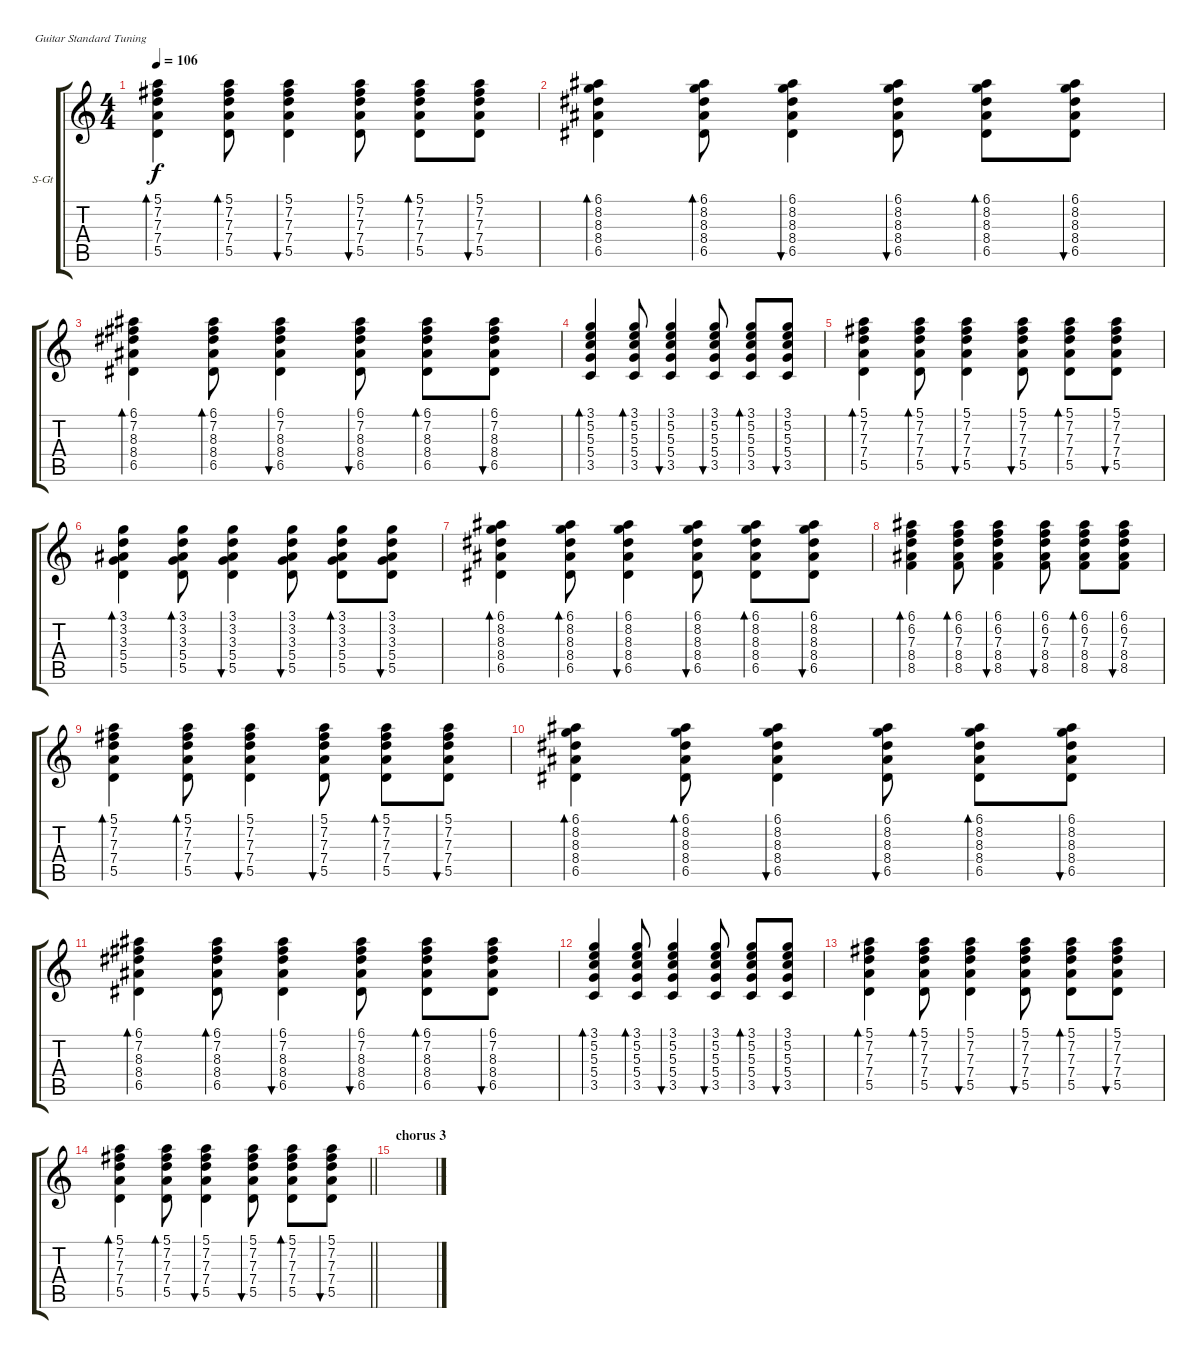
\bracketExtendMode groupsimilarinstruments
\firstSystemTrackNameOrientation horizontal
\otherSystemsTrackNameOrientation horizontal
\track ("Steel Guitar" "S-Gt") {instrument acousticguitarsteel}
\staff {score tabs}
\tuning (E4 B3 G3 D3 A2 E2)
\ts (4 4)
\tempo 106
\clef g2
\scale
0.333333
\ks c
(5.1 7.2 7.3 7.4 5.5).4{bd 60 dy f} (5.1 7.2 7.3 7.4 5.5).8{bd 30} (5.1 7.2 7.3 7.4 5.5).4{bu 60} (5.1 7.2 7.3 7.4 5.5).8{bu 60} (5.1 7.2 7.3 7.4 5.5).8{bd 60} (5.1 7.2 7.3 7.4 5.5).8{bu 60} |
\scale
0.333333 (6.1 8.2 8.3 8.4 6.5).4{bd 60} (6.1 8.2 8.3 8.4 6.5).8{bd 30} (6.1 8.2 8.3 8.4 6.5).4{bu 30} (6.1 8.2 8.3 8.4 6.5).8{bu 30} (6.1 8.2 8.3 8.4 6.5).8{bd 30} (6.1 8.2 8.3 8.4 6.5).8{bu 30} |
\scale
0.333333 (6.1 7.2 8.3 8.4 6.5).4{bd 60} (6.1 7.2 8.3 8.4 6.5).8{bd 30} (6.1 7.2 8.3 8.4 6.5).4{bu 30} (6.1 7.2 8.3 8.4 6.5).8{bu 30} (6.1 7.2 8.3 8.4 6.5).8{bd 30} (6.1 7.2 8.3 8.4 6.5).8{bu 30} |
\scale
0.333333 (3.1 5.2 5.3 5.4 3.5).4{bd 120} (3.1 5.2 5.3 5.4 3.5).8{bd 60} (3.1 5.2 5.3 5.4 3.5).4{bu 60} (3.1 5.2 5.3 5.4 3.5).8{bu 30} (3.1 5.2 5.3 5.4 3.5).8{bd 60} (3.1 5.2 5.3 5.4 3.5).8{bu 60} |
\scale
0.333333 (5.1 7.2 7.3 7.4 5.5).4{bd 60} (5.1 7.2 7.3 7.4 5.5).8{bd 60} (5.1 7.2 7.3 7.4 5.5).4{bu 60} (5.1 7.2 7.3 7.4 5.5).8{bu 60} (5.1 7.2 7.3 7.4 5.5).8{bd 60} (5.1 7.2 7.3 7.4 5.5).8{bu 60} |
\scale
0.333333 (3.1 3.2 3.3 5.4 5.5).4{bd 60} (3.1 3.2 3.3 5.4 5.5).8{bd 60} (3.1 3.2 3.3 5.4 5.5).4{bu 60} (3.1 3.2 3.3 5.4 5.5).8{bu 60} (3.1 3.2 3.3 5.4 5.5).8{bd 60} (3.1 3.2 3.3 5.4 5.5).8{bu 60} |
\scale
0.333333 (6.1 8.2 8.3 8.4 6.5).4{bd 60} (6.1 8.2 8.3 8.4 6.5).8{bd 60} (6.1 8.2 8.3 8.4 6.5).4{bu 60} (6.1 8.2 8.3 8.4 6.5).8{bu 60} (6.1 8.2 8.3 8.4 6.5).8{bd 60} (6.1 8.2 8.3 8.4 6.5).8{bu 60} |
\scale
0.333333 (6.1 6.2 7.3 8.4 8.5).4{bd 60} (6.1 6.2 7.3 8.4 8.5).8{bd 60} (6.1 6.2 7.3 8.4 8.5).4{bu 60} (6.1 6.2 7.3 8.4 8.5).8{bu 60} (6.1 6.2 7.3 8.4 8.5).8{bd 60} (6.1 6.2 7.3 8.4 8.5).8{bu 60} |
\scale
0.333333 (5.1 7.2 7.3 7.4 5.5).4{bd 60} (5.1 7.2 7.3 7.4 5.5).8{bd 60} (5.1 7.2 7.3 7.4 5.5).4{bu 60} (5.1 7.2 7.3 7.4 5.5).8{bu 60} (5.1 7.2 7.3 7.4 5.5).8{bd 60} (5.1 7.2 7.3 7.4 5.5).8{bu 60} |
\scale
0.333333 (6.1 8.2 8.3 8.4 6.5).4{bd 120} (6.1 8.2 8.3 8.4 6.5).8{bd 60} (6.1 8.2 8.3 8.4 6.5).4{bu 60} (6.1 8.2 8.3 8.4 6.5).8{bu 30} (6.1 8.2 8.3 8.4 6.5).8{bd 30} (6.1 8.2 8.3 8.4 6.5).8{bu 30} |
\scale
0.333333 (6.1 7.2 8.3 8.4 6.5).4{bd 60} (6.1 7.2 8.3 8.4 6.5).8{bd 30} (6.1 7.2 8.3 8.4 6.5).4{bu 30} (6.1 7.2 8.3 8.4 6.5).8{bu 30} (6.1 7.2 8.3 8.4 6.5).8{bd 30} (6.1 7.2 8.3 8.4 6.5).8{bu 30} |
\scale
0.333333 (3.1 5.2 5.3 5.4 3.5).4{bd 120} (3.1 5.2 5.3 5.4 3.5).8{bd 60} (3.1 5.2 5.3 5.4 3.5).4{bu 60} (3.1 5.2 5.3 5.4 3.5).8{bu 60} (3.1 5.2 5.3 5.4 3.5).8{bd 60} (3.1 5.2 5.3 5.4 3.5).8{bu 60} |
\scale
0.333333 (5.1 7.2 7.3 7.4 5.5).4{bd 60} (5.1 7.2 7.3 7.4 5.5).8{bd 30} (5.1 7.2 7.3 7.4 5.5).4{bu 30} (5.1 7.2 7.3 7.4 5.5).8{bu 30} (5.1 7.2 7.3 7.4 5.5).8{bd 60} (5.1 7.2 7.3 7.4 5.5).8{bu 60} |
\scale
0.333333
\barLineRight lightlight
(5.1 7.2 7.3 7.4 5.5).4{bd 60} (5.1 7.2 7.3 7.4 5.5).8{bd 60} (5.1 7.2 7.3 7.4 5.5).4{bu 60} (5.1 7.2 7.3 7.4 5.5).8{bu 60} (5.1 7.2 7.3 7.4 5.5).8{bd 60} (5.1 7.2 7.3 7.4 5.5).8{bu 60} |
\section ("" "chorus 3")
\scale
0.333333 |
\scale
0.333333
